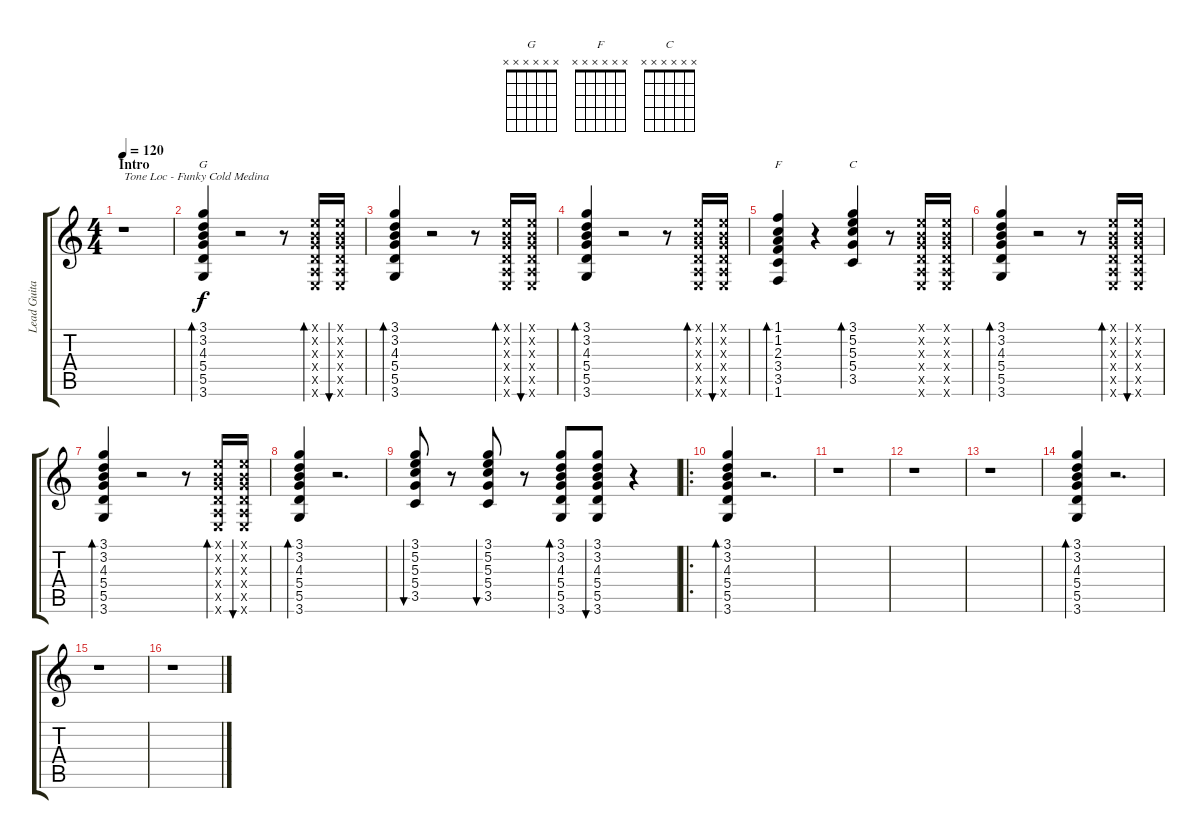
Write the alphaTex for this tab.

\track ("Lead Guitar" "Lead Guita") {instrument distortionguitar}
\staff {score tabs}
\tuning (E4 B3 G3 D3 A2 E2) {hide}
\chord ("G" x x x x x x) {firstfret 0}
\chord ("F" x x x x x x) {firstfret 0}
\chord ("C" x x x x x x) {firstfret 0}
\ts (4 4)
\section ("" "Intro")
\tempo 120
\clef g2
\ks c
r.1{txt "Tone Loc - Funky Cold Medina" dy f instrument distortionguitar} |
(3.1 3.2 4.3 5.4 5.5 3.6).4{bd 60 ch "G"} r.2 r.8 (0.1{x} 0.2{x} 0.3{x} 0.4{x} 0.5{x} 0.6{x}).16{bd 60} (0.1{x} 0.2{x} 0.3{x} 0.4{x} 0.5{x} 0.6{x}).16{bu 60} |
(3.1 3.2 4.3 5.4 5.5 3.6).4{bd 60} r.2 r.8 (0.1{x} 0.2{x} 0.3{x} 0.4{x} 0.5{x} 0.6{x}).16{bd 60} (0.1{x} 0.2{x} 0.3{x} 0.4{x} 0.5{x} 0.6{x}).16{bu 60} |
(3.1 3.2 4.3 5.4 5.5 3.6).4{bd 60} r.2 r.8 (0.1{x} 0.2{x} 0.3{x} 0.4{x} 0.5{x} 0.6{x}).16{bd 60} (0.1{x} 0.2{x} 0.3{x} 0.4{x} 0.5{x} 0.6{x}).16{bu 60} |
(1.1 1.2 2.3 3.4 3.5 1.6).4{bd 60 ch "F"} r.4 (3.1 5.2 5.3 5.4 3.5).4{bd 60 ch "C"} r.8 (0.1{x} 0.2{x} 0.3{x} 0.4{x} 0.5{x} 0.6{x}).16 (0.1{x} 0.2{x} 0.3{x} 0.4{x} 0.5{x} 0.6{x}).16 |
(3.1 3.2 4.3 5.4 5.5 3.6).4{bd 60} r.2 r.8 (0.1{x} 0.2{x} 0.3{x} 0.4{x} 0.5{x} 0.6{x}).16{bd 60} (0.1{x} 0.2{x} 0.3{x} 0.4{x} 0.5{x} 0.6{x}).16{bu 60} |
(3.1 3.2 4.3 5.4 5.5 3.6).4{bd 60} r.2 r.8 (0.1{x} 0.2{x} 0.3{x} 0.4{x} 0.5{x} 0.6{x}).16{bd 60} (0.1{x} 0.2{x} 0.3{x} 0.4{x} 0.5{x} 0.6{x}).16{bu 60} |
(3.1 3.2 4.3 5.4 5.5 3.6).4{bd 60} r.2{d} |
(3.1 5.2 5.3 5.4 3.5).8{bu 60} r.8 (3.1 5.2 5.3 5.4 3.5).8{bu 60} r.8 (3.1 3.2 4.3 5.4 5.5 3.6).8{bd 60} (3.1 3.2 4.3 5.4 5.5 3.6).8{bu 60} r.4 |
\ro
(3.1 3.2 4.3 5.4 5.5 3.6).4{bd 60} r.2{d} |
r.1 |
r.1 |
r.1 |
(3.1 3.2 4.3 5.4 5.5 3.6).4{bd 60} r.2{d} |
r.1 |
r.1
